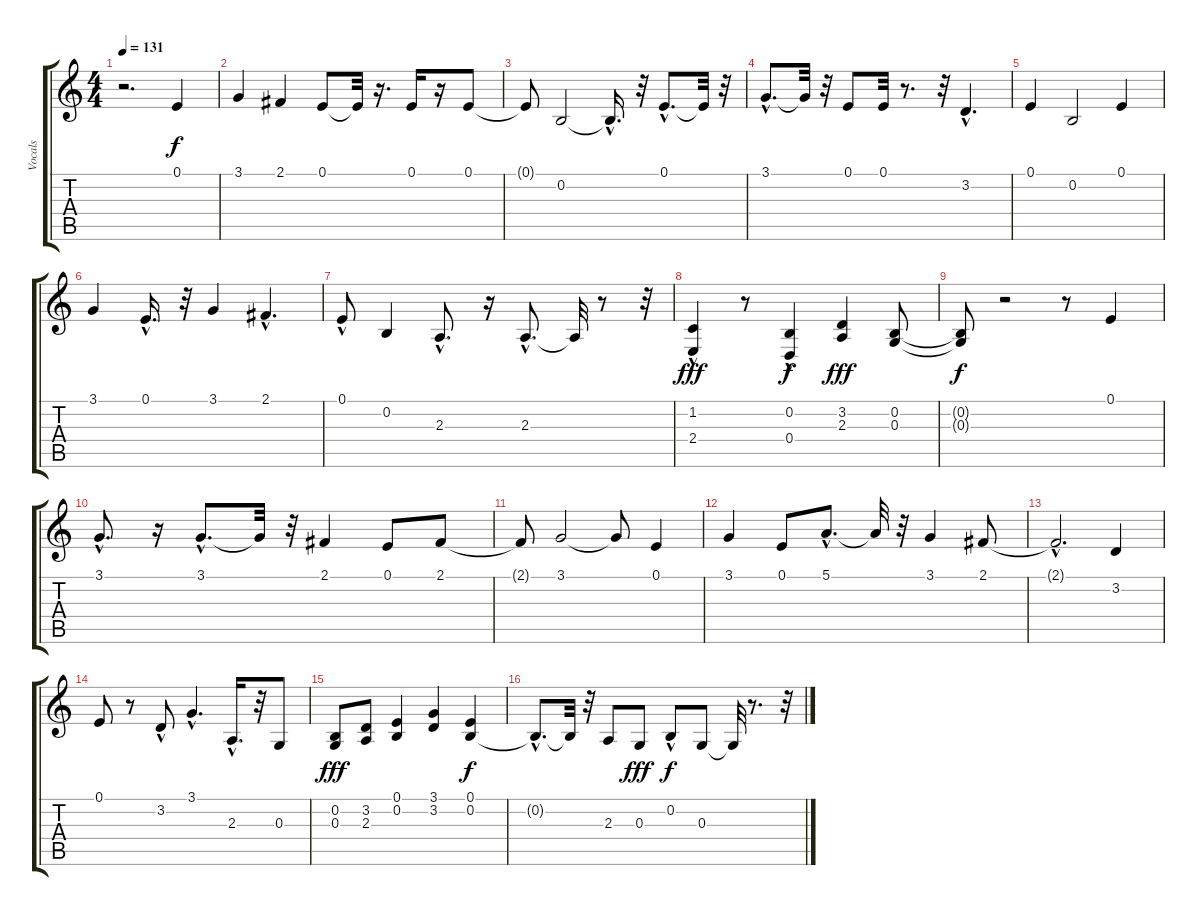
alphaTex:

\track ("Vocals" "Vocals") {instrument lead6voice}
\staff {score tabs}
\tuning (E4 B3 G3 D3 A2 E2) {hide}
\ts (4 4)
\tempo 131
\clef g2
\ks c
r.2{d dy f} 0.1.4 |
3.1.4 2.1.4 0.1.8 0.1{t}.32 r.16{d} 0.1.16 r.16 0.1.8 |
0.1{t}.8 0.2.2 0.2{hac t}.16{d} r.32 0.1{hac}.8{d} 0.1{t}.32 r.32 |
3.1{hac}.8{d} 3.1{t}.32 r.32 0.1.8 0.1.32 r.8{d} r.32 3.2{hac}.4{d} |
0.1.4 0.2.2 0.1.4 |
3.1.4 0.1{hac}.16{d} r.32 3.1.4 2.1{hac}.4{d} |
0.1{hac}.8 0.2.4 2.3{hac}.8{d} r.16 2.3{hac}.8{d} 2.3{t}.32 r.8 r.32 |
(1.2 2.4{hac}).4{dy fff} r.8 (0.2 0.4{hac}).4{dy f} (3.2 2.3).4{dy fff} (0.2 0.3).8 |
(0.2{t} 0.3{t}).8{dy f} r.2 r.8 0.1.4 |
3.1{hac}.8{d} r.16 3.1{hac}.8{d} 3.1{t}.32 r.32 2.1.4 0.1.8 2.1.8 |
2.1{t}.8 3.1.2 3.1{t}.8 0.1.4 |
3.1.4 0.1.8 5.1{hac}.8{d} 5.1{t}.32 r.32 3.1.4 2.1.8 |
2.1{hac t}.2{d} 3.2.4 |
0.1.8 r.8 3.2{hac}.8 3.1{hac}.4{d} 2.3{hac}.16{d} r.32 0.3.8 |
(0.2 0.3).8{dy fff} (3.2 2.3).8 (0.1 0.2).4 (3.1 3.2).4 (0.1 0.2).4{dy f} |
0.2{hac t}.8{d} 0.2{t}.32 r.32 2.3.8 0.3.8{dy fff} 0.2{hac}.8{dy f} 0.3.8 0.3{t}.32 r.8{d} r.32
